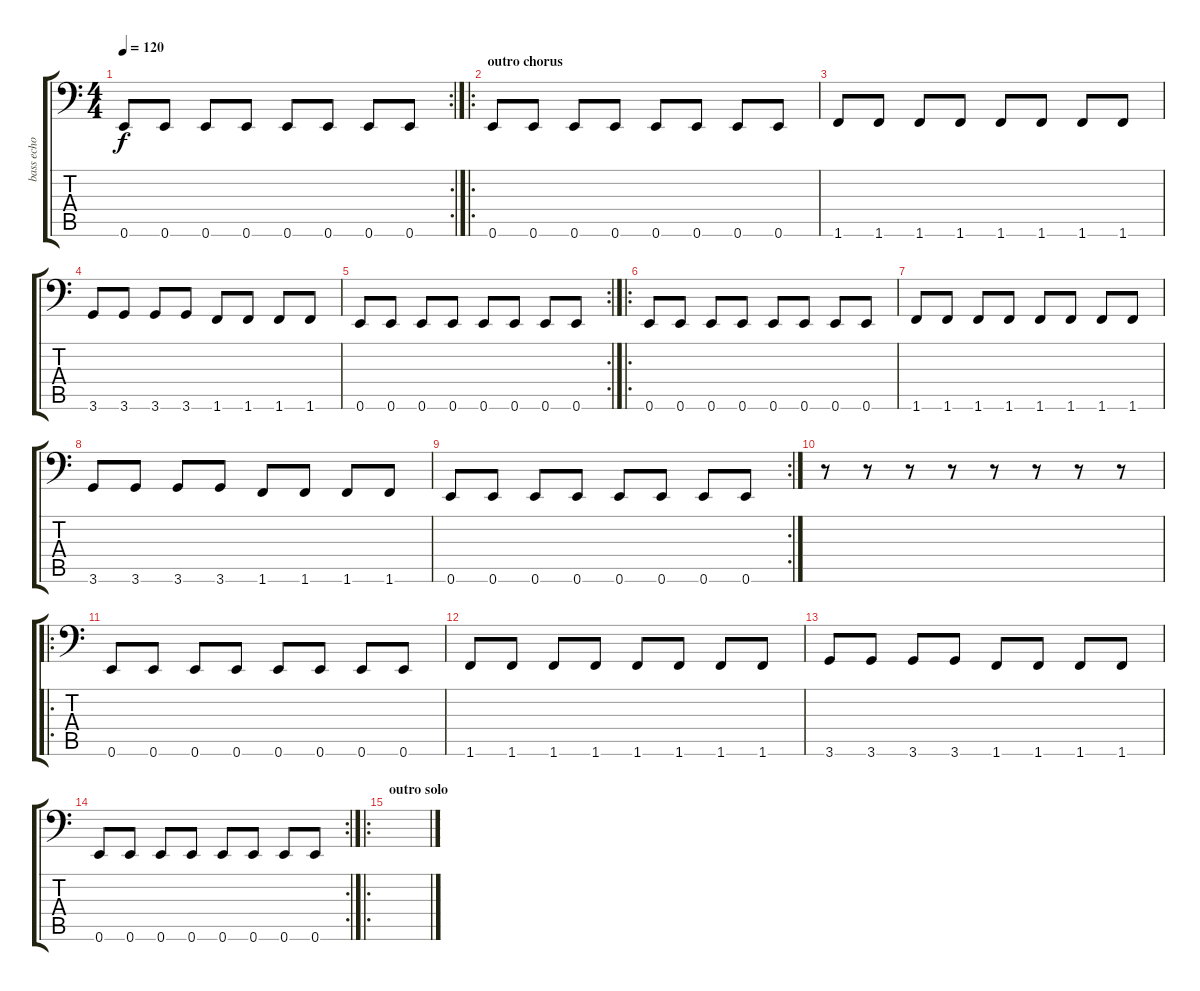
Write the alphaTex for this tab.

\track ("bass echo" "bass echo") {instrument electricbasspick}
\staff {score tabs}
\tuning (E3 B2 G2 D2 A1 E1) {hide}
\rc 2
\ts (4 4)
\tempo 120
\clef f4
\ks c
0.6.8{dy f} 0.6.8 0.6.8 0.6.8 0.6.8 0.6.8 0.6.8 0.6.8 |
\ro
\section ("" "outro chorus")
0.6.8 0.6.8 0.6.8 0.6.8 0.6.8 0.6.8 0.6.8 0.6.8 |
1.6.8 1.6.8 1.6.8 1.6.8 1.6.8 1.6.8 1.6.8 1.6.8 |
3.6.8 3.6.8 3.6.8 3.6.8 1.6.8 1.6.8 1.6.8 1.6.8 |
\rc 2
0.6.8 0.6.8 0.6.8 0.6.8 0.6.8 0.6.8 0.6.8 0.6.8 |
\ro
0.6.8 0.6.8 0.6.8 0.6.8 0.6.8 0.6.8 0.6.8 0.6.8 |
1.6.8 1.6.8 1.6.8 1.6.8 1.6.8 1.6.8 1.6.8 1.6.8 |
3.6.8 3.6.8 3.6.8 3.6.8 1.6.8 1.6.8 1.6.8 1.6.8 |
\rc 2
0.6.8 0.6.8 0.6.8 0.6.8 0.6.8 0.6.8 0.6.8 0.6.8 |
r.8 r.8 r.8 r.8 r.8 r.8 r.8 r.8 |
\ro
0.6.8 0.6.8 0.6.8 0.6.8 0.6.8 0.6.8 0.6.8 0.6.8 |
1.6.8 1.6.8 1.6.8 1.6.8 1.6.8 1.6.8 1.6.8 1.6.8 |
3.6.8 3.6.8 3.6.8 3.6.8 1.6.8 1.6.8 1.6.8 1.6.8 |
\rc 2
0.6.8 0.6.8 0.6.8 0.6.8 0.6.8 0.6.8 0.6.8 0.6.8 |
\ro
\section ("" "outro solo")
